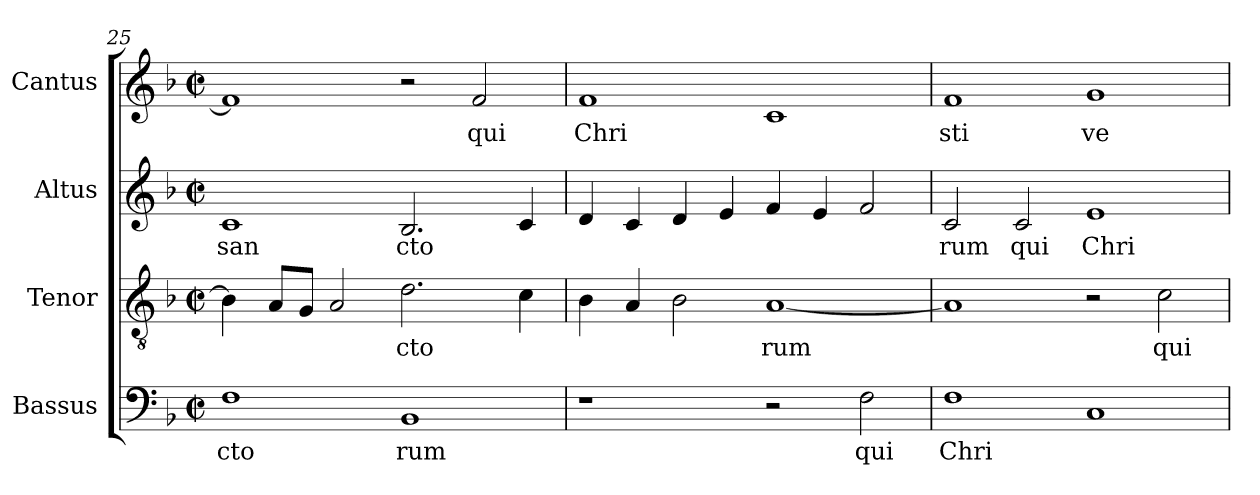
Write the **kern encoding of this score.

**kern	**text	**kern	**text	**kern	**text	**kern	**text
*part4	*part4	*part3	*part3	*part2	*part2	*part1	*part1
*staff4	*staff4	*staff3	*staff3	*staff2	*staff2	*staff1	*staff1
*I"Bassus	*	*I"Tenor	*	*I"Altus	*	*I"Cantus	*
*clefF4	*	*clefGv2	*	*clefG2	*	*clefG2	*
*k[b-]	*	*k[b-]	*	*k[b-]	*	*k[b-]	*
*F:	*	*F:	*	*F:	*	*F:	*
*M2/2	*	*M2/2	*	*M2/2	*	*M2/2	*
*met(c|)	*	*met(c|)	*	*met(c|)	*	*met(c|)	*
=25	=25	=25	=25	=25	=25	=25	=25
!	!LO:LY:b	!	!LO:LY:b	!	!LO:LY:b:cj	!	!LO:LY:b:cj
1F	cto	4B-\]	.	1c	san	1f]	.
!	!	!	!LO:LY:b	!	!	!	!
.	.	8A/L	.	.	.	.	.
!	!	!	!LO:LY:b	!	!	!	!
.	.	8G/J	.	.	.	.	.
!	!	!	!LO:LY:b	!	!	!	!
.	.	2A/	.	.	.	.	.
!	!LO:LY:b	!	!LO:LY:b	!	!LO:LY:b:cj	!	!
1BB-	rum	2.d\	cto	2.B-/	cto	2r	.
!	!	!	!	!	!	!	!LO:LY:b:cj
.	.	.	.	.	.	2f/	qui
!	!	!	!LO:LY:b	!	!LO:LY:b:cj	!	!
.	.	4c\	.	4c/	.	.	.
=26	=26	=26	=26	=26	=26	=26	=26
!	!	!	!LO:LY:b	!	!LO:LY:b:cj	!	!LO:LY:b:cj
1r	.	4B-\	.	4d/	.	1f	Chri-
!	!	!	!LO:LY:b	!	!LO:LY:b:cj	!	!
.	.	4A/	.	4c/	.	.	.
!	!	!	!LO:LY:b	!	!LO:LY:b:cj	!	!
.	.	2B-\	.	4d/	.	.	.
!	!	!	!	!	!LO:LY:b:cj	!	!
.	.	.	.	4e/	.	.	.
!	!	!	!LO:LY:b	!	!LO:LY:b:cj	!	!LO:LY:b:cj
2r	.	[<1A	rum	4f/	.	1c	--
!	!	!	!	!	!LO:LY:b:cj	!	!
.	.	.	.	4e/	.	.	.
!	!LO:LY:b	!	!	!	!LO:LY:b:cj	!	!
2F\	qui	.	.	2f/	.	.	.
=27	=27	=27	=27	=27	=27	=27	=27
!	!LO:LY:b	!	!LO:LY:b	!	!LO:LY:b:cj	!	!LO:LY:b:cj
1F	Chri	1A]	.	2c/	rum	1f	-sti
!	!	!	!	!	!LO:LY:b:cj	!	!
.	.	.	.	2c/	qui	.	.
!	!LO:LY:b	!	!	!	!LO:LY:b:cj	!	!LO:LY:b:cj
1C	.	2r	.	1e	Chri	1g	ve-
!	!	!	!LO:LY:b	!	!	!	!
.	.	2c\	qui	.	.	.	.
=	=	=	=	=	=	=	=
*-	*-	*-	*-	*-	*-	*-	*-
